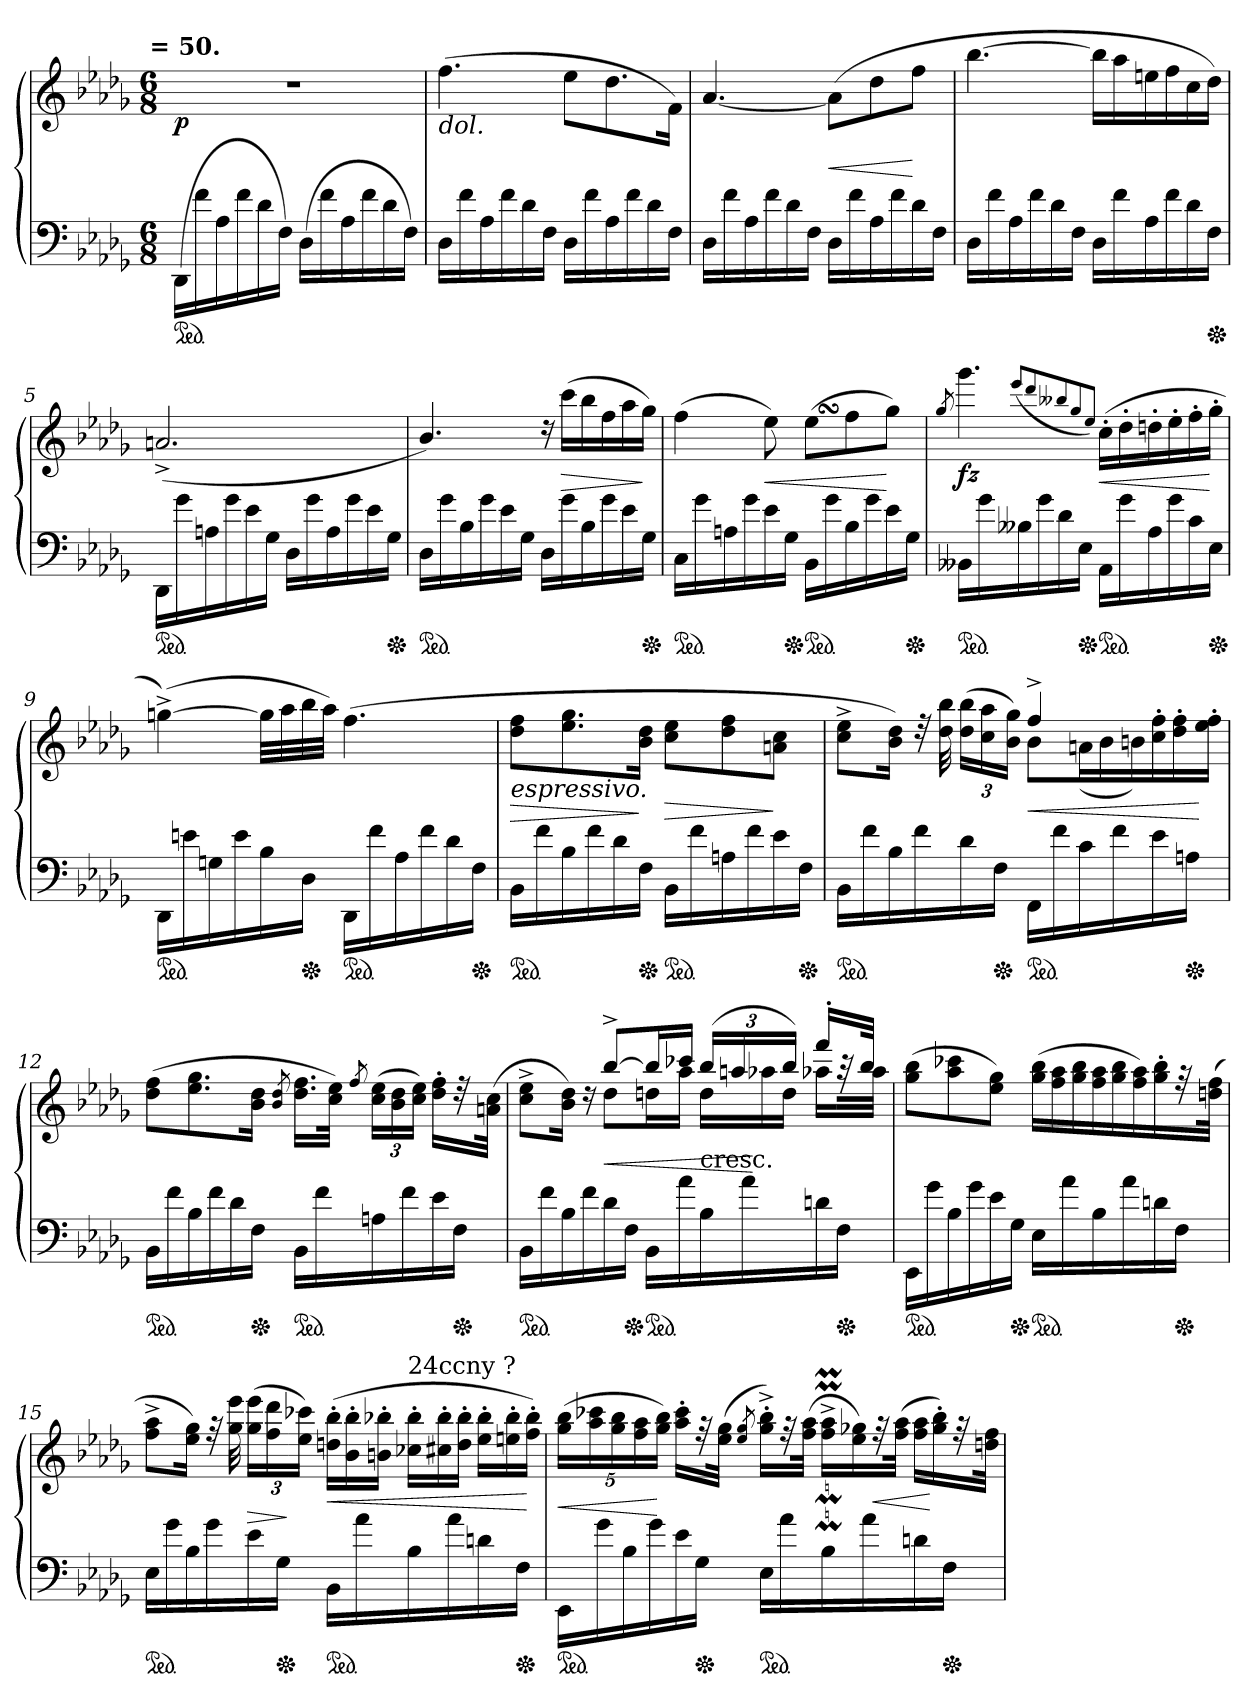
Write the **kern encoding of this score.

**kern	**kern	**dynam
*part1	*part1	*part1
*staff2	*staff1	*staff1/2
*clefF4	*clefG2	*
*k[b-e-a-d-g-]	*k[b-e-a-d-g-]	*
!!LO:TX:omd:t=&nbsp;=&nbsp;50.
*M6/8	*M6/8	*
*MM50	*MM50	*
*ped	*	*
=1	=1	=1
(>16DD-\LL	2.rdd	p
16f	.	.
16A-	.	.
16f	.	.
16d-	.	.
16FJJ)	.	.
(>16D-LL	.	.
16f	.	.
16A-	.	.
16f	.	.
16d-	.	.
16FJJ)	.	.
=2	=2	=2
!	!LO:TX:b:i:t=dol.	!
16D-LL	(>4.ff	.
16f	.	.
16A-	.	.
16f	.	.
16d-	.	.
16FJJ	.	.
16D-LL	8ee-L	.
16f	.	.
16A-	8.dd-	.
16f	.	.
16d-	.	.
16FJJ	16fJk)	.
=3	=3	=3
16D-LL	[4.a-	.
16f	.	.
16A-	.	.
16f	.	.
16d-	.	.
16FJJ	.	.
16D-LL	(>8a-L]	<
16f	.	.
16A-	8dd-	.
16f	.	.
16d-	8ffJ	[
16FJJ	.	.
=4	=4	=4
16D-LL	[4.bb-	.
16f	.	.
16A-	.	.
16f	.	.
16d-	.	.
16FJJ	.	.
16D-LL	16bb-LL]	.
16f	16aa-	.
16A-	16een	.
16f	16ff	.
16d-	16cc	.
*Xped	*	*
16FJJ	16dd-JJ)	.
=5	=5	=5
*ped	*	*
16DD-LL	(<2.an^>/	.
16g-	.	.
16An	.	.
16g-	.	.
16e-	.	.
16G-JJ	.	.
16D-LL	.	.
16g-	.	.
16A	.	.
16g-	.	.
16e-	.	.
*Xped	*	*
16G-JJ	.	.
=6	=6	=6
*ped	*	*
16D-LL	4.b-/)	.
16g-	.	.
16B-	.	.
16g-	.	.
16e-	.	.
16G-JJ	.	.
16D-LL	16rdd	.
16g-	(>16cccLL	>
16B-	16bb-	.
16g-	16ff	.
16e-	16aa-	.
*Xped	*	*
16G-JJ	16gg-JJ)	]
=7	=7	=7
*ped	*	*
16CLL	(>4ff	.
16g-	.	.
16An	.	.
16g-	.	.
16e-	8ee-)	<
*Xped	*	*
16G-JJ	.	.
*ped	*	*
16BB-LL	(>8ee-SSSL	.
16g-	.	.
16B-	8ff	.
16g-	.	.
16e-	8gg-J)	[
*Xped	*	*
16G-JJ	.	.
=8	=8	=8
.	8qgg-/	.
*ped	*	*
16BB--XLL	4.ggg-	fz
16g-	.	.
16B--X	.	.
16g-	.	.
16d-	.	.
*Xped	*	*
16E-JJ	.	.
.	(<8qeee-/L	.
.	8qddd-/	.
.	8qbb--X/	.
.	8qgg-/	.
.	8qee-/J)	.
*ped	*	*
16AA-LL	(>16cc'>LL	<
16g-	16dd-'>	.
16A-	16ddn'>	.
16g-	16ee-'>	.
16c	16ff'>	.
*Xped	*	*
16E-JJ	16gg-'>JJ	[
=9	=9	=9
!LO:TX:b:t=złamana belka	!	!
*ped	*	*
16DD-LL	(>[4ggn^<)	.
16en	.	.
16Gn	.	.
16e	.	.
16B-	32ggLLL]	.
.	32aa-	.
*Xped	*	*
16D-JJ	32bb-	.
.	32aa-JJJ)	.
!LO:TX:b:t=złamana belka	!	!
*ped	*	*
16DD-LL	(>4.ff	.
16f	.	.
16A-	.	.
16f	.	.
16d-	.	.
*Xped	*	*
16FJJ	.	.
=10	=10	=10
!	!LO:TX:b:i:t=espressivo.	!
*ped	*	*
16BB-LL	8dd- 8ffL	>
16f	.	.
16B-	8.ee- 8.gg-	.
16f	.	.
16d-	.	.
*Xped	*	*
16FJJ	16b- 16dd-Jk	]
*ped	*	*
16BB-LL	8cc 8ee-L	>
16f	.	.
16An	8dd- 8ff	.
16f	.	.
16e-	8an 8ccJ	]
*Xped	*	*
16FJJ	.	.
=11	=11	=11
*	*^	*
*ped	*	*	*
16BB-LL	4.ryy	8cc^< 8ee-^<L	.
16f	.	.	.
16B-	.	16b- 16dd-Jk)	.
16f	.	32rdd	.
.	.	32dd- 32bb-	.
16d-	.	(>24dd- 24bb-LL	.
.	.	24cc 24aa-	.
*Xped	*	*	*
16FJJ	.	.	.
.	.	24b- 24gg-JJ)	.
*ped	*	*	*
16FFLL	4ff^>	8b-L	<
16f	.	.	.
*	*	*Xtuplet	*
16c	.	(>24anL	.
.	.	24b-	.
16f	.	.	.
.	.	24bn)	.
16e-	8ryy	24cc'> 24ff'>	.
.	.	24dd-'> 24ff'>	.
*Xped	*	*	*
16AnJJ	.	.	.
.	.	24ee-'> 24ff'>JJ	[
*	*v	*v	*
=12	=12	=12
*ped	*	*
16BB-LL	(>8dd- 8ffL	.
16f	.	.
16B-	8.ee- 8.gg-	.
16f	.	.
16d-	.	.
*Xped	*	*
16FJJ	16b- 16dd-Jk	.
.	8qb-/ 8qdd-/	.
*ped	*	*
16BB-LL	16.dd- 16.ffLL	.
16f	.	.
.	32cc 32ee-JJk)	.
.	8qff/	.
*	*tuplet	*
16An	(>24cc 24ee-LL	.
.	24b- 24dd-	.
16f	.	.
.	24cc 24ee-JJ)	.
16e-	16dd-'> 16ff'>LL	.
*Xped	*	*
16FJJ	32rdd	.
.	(>32an 32ccJJk	.
=13	=13	=13
*	*^	*
*ped	*	*	*
16BB-LL	4ryy	8cc^< 8ee-^<L	.
16f	.	.	.
16B-	.	16b- 16dd-Jk)	.
16f	.	16rdd	.
16d-	[8bb-^>L	8dd-L	<
*Xped	*	*	*
16FJJ	.	.	.
*ped	*	*	*
16BB-LL	16bb-L]	16ddnL	.
16a-	16ccc-XJJ	16aa-JJ	.
*	*	*Xtuplet	*
!	!LO:TX:c:t=cresc.	!	!
16B-	(>24bb-LL	24ddLL	.
.	24aan	24aa-X	.
16a-	.	.	.
.	24bb-JJ)	24ddJJ	[
16dn	16fff'>LL	16aa-XLL	.
*Xped	*	*	*
16FJJ	32raa	32ryy	.
.	32bb-JJk	32aa-JJk	.
*	*v	*v	*
=14	=14	=14
*ped	*	*
16EE-LL	(>8gg- 8bb-L	.
16g-	.	.
16B-	8aa- 8ccc-X	.
16g-	.	.
16e-	8ee- 8gg-J)	.
*Xped	*	*
16G-JJ	.	.
*ped	*	*
16E-LL	(>24gg- 24bb-LL	.
.	24ff 24aa-	.
16a-	.	.
.	24gg- 24bb-	.
16B-	24ff 24aa-	.
.	24gg- 24bb-	.
16a-	.	.
.	24ff 24aa-)	.
16dn	16gg-'> 16bb-'>	.
*Xped	*	*
16FJJ	32rff	.
.	(>32ddn 32ffJJk	.
=15	=15	=15
*ped	*	*
16E-LL	8ff^< 8aa-^<L	.
16g-	.	.
16B-	16ee- 16gg-Jk)	.
16g-	32rff	.
.	32gg- 32eee-	.
*	*tuplet	*
16e-	(>24gg- 24eee-LL	>
.	24ff 24ddd-	.
*Xped	*	*
16G-JJ	.	.
.	24ee- 24ccc-XJJ)	]
*	*Xtuplet	*
*ped	*	*
16BB-LL	(>24ddn'> 24bb-'>LL	<
.	24b-'> 24bb-'>	.
16a-	.	.
.	24bn'> 24bb-X'>JJ	.
!	!LO:TX:a:t=24ccny ?	!
16B-	24cc-X'> 24bb-'>LL	.
.	24cc#X'> 24bb-'>	.
16a-	.	.
.	24dd'> 24bb-'>JJ	.
16dn	24ee-'> 24bb-'>LL	.
.	24een'> 24bb-'>	.
*Xped	*	*
16FJJ	.	.
.	24ff'> 24bb-'>JJ)	[
=16	=16	=16
*	*tuplet	*
!LO:TX:b:t=złamana belka	!	!
*ped	*	*
16EE-LL	(>20gg- 20bb-LL	<
.	20aa- 20ccc-X	.
16g-	.	.
.	20gg- 20bb-	.
16B-	.	.
.	20ff 20aa-	.
16g-	.	.
.	20gg- 20bb-JJ)	[
16e-	16aa-'> 16ccc-'>LL	.
*Xped	*	*
16G-JJ	32rff	.
.	(>32ee- 32gg-JJk	.
.	8qee-/ 8qgg-/	.
*ped	*	*
16E-LL	16gg-'>^< 16bb-'>^<LL)	.
16a-	32rff	.
.	(>32ff 32aa-JJk	.
*	*Xtuplet	*
16B-	24ffM^< 24aa-M^<LL	.
.	24ee- 24gg-)	.
16a-	.	.
.	48rff	<
.	(>48ff 48aa-JJk	.
16dn	24ff 24aa-LL	.
.	24gg-'> 24bb-'>)	[
*Xped	*	*
16FJJ	.	.
.	48rff	.
.	48ddn 48ffJJk	.
=	=	=
*-	*-	*-
